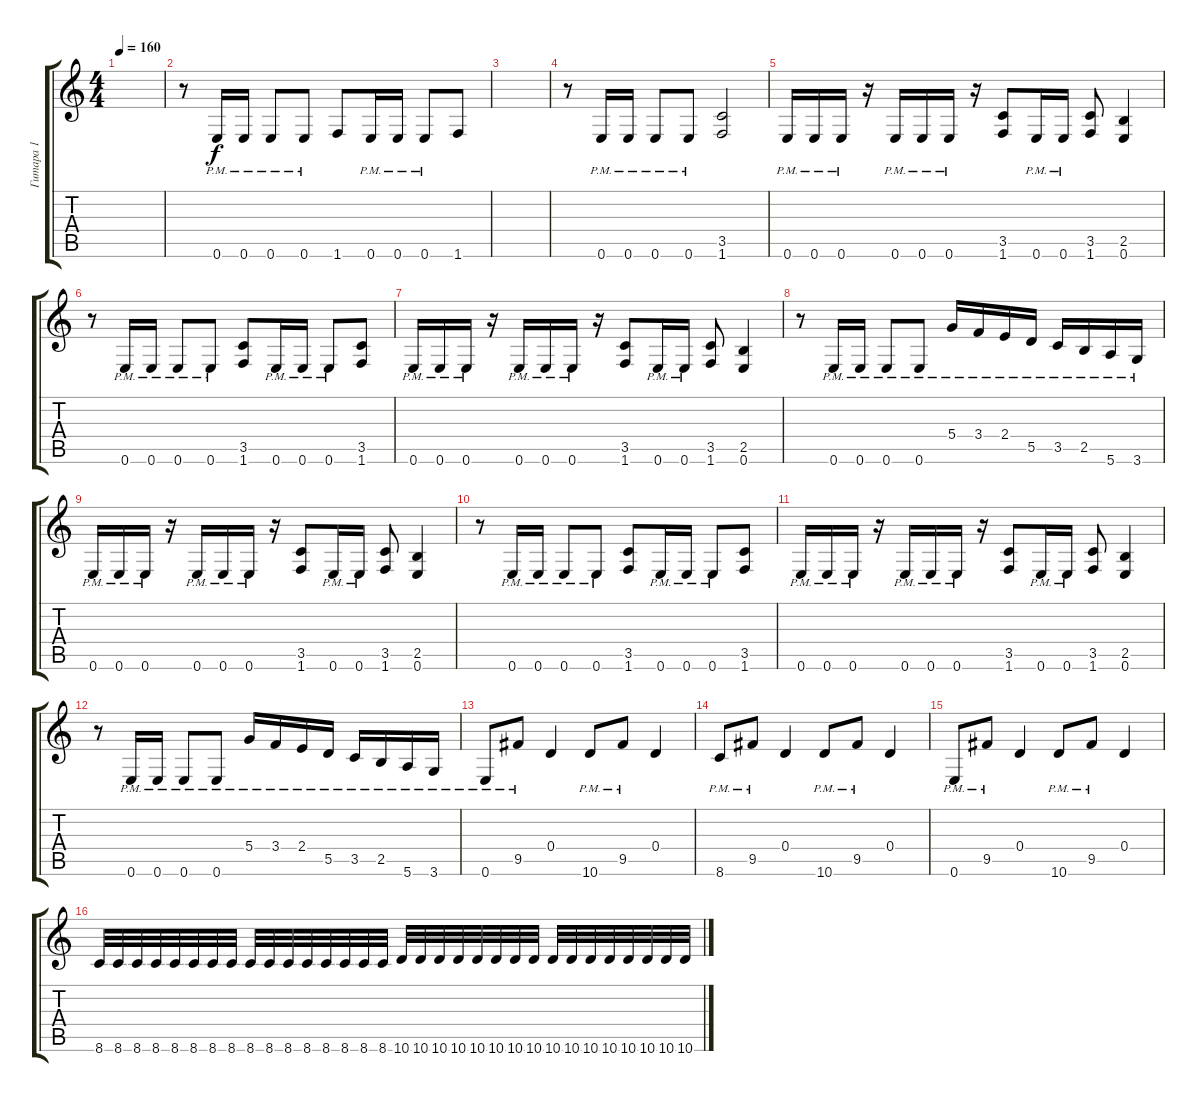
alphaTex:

\track ("Гитара 1" "Гитара 1") {instrument overdrivenguitar}
\staff {score tabs}
\tuning (E4 B3 G3 D3 A2 E2) {hide}
\ts (4 4)
\tempo 160
\clef g2
\ks c
|
r.8 0.6{pm}.16 0.6{pm}.16 0.6{pm}.8 0.6{pm}.8 1.6.8 0.6{pm}.16 0.6{pm}.16 0.6{pm}.8 1.6.8 |
|
r.8 0.6{pm}.16 0.6{pm}.16 0.6{pm}.8 0.6{pm}.8 (3.5 1.6).2 |
0.6{pm}.16 0.6{pm}.16 0.6{pm}.16 r.16 0.6{pm}.16 0.6{pm}.16 0.6{pm}.16 r.16 (3.5 1.6).8 0.6{pm}.16 0.6{pm}.16 (3.5 1.6).8 (2.5 0.6).4 |
r.8 0.6{pm}.16 0.6{pm}.16 0.6{pm}.8 0.6{pm}.8 (3.5 1.6).8 0.6{pm}.16 0.6{pm}.16 0.6{pm}.8 (3.5 1.6).8 |
0.6{pm}.16 0.6{pm}.16 0.6{pm}.16 r.16 0.6{pm}.16 0.6{pm}.16 0.6{pm}.16 r.16 (3.5 1.6).8 0.6{pm}.16 0.6{pm}.16 (3.5 1.6).8 (2.5 0.6).4 |
r.8 0.6{pm}.16 0.6{pm}.16 0.6{pm}.8 0.6{pm}.8 5.4{pm}.16 3.4{pm}.16 2.4{pm}.16 5.5{pm}.16 3.5{pm}.16 2.5{pm}.16 5.6{pm}.16 3.6{pm}.16 |
0.6{pm}.16 0.6{pm}.16 0.6{pm}.16 r.16 0.6{pm}.16 0.6{pm}.16 0.6{pm}.16 r.16 (3.5 1.6).8 0.6{pm}.16 0.6{pm}.16 (3.5 1.6).8 (2.5 0.6).4 |
r.8 0.6{pm}.16 0.6{pm}.16 0.6{pm}.8 0.6{pm}.8 (3.5 1.6).8 0.6{pm}.16 0.6{pm}.16 0.6{pm}.8 (3.5 1.6).8 |
0.6{pm}.16 0.6{pm}.16 0.6{pm}.16 r.16 0.6{pm}.16 0.6{pm}.16 0.6{pm}.16 r.16 (3.5 1.6).8 0.6{pm}.16 0.6{pm}.16 (3.5 1.6).8 (2.5 0.6).4 |
r.8 0.6{pm}.16 0.6{pm}.16 0.6{pm}.8 0.6{pm}.8 5.4{pm}.16 3.4{pm}.16 2.4{pm}.16 5.5{pm}.16 3.5{pm}.16 2.5{pm}.16 5.6{pm}.16 3.6{pm}.16 |
0.6{pm}.8 9.5{pm}.8 0.4.4 10.6{pm}.8 9.5{pm}.8 0.4.4 |
8.6{pm}.8 9.5{pm}.8 0.4.4 10.6{pm}.8 9.5{pm}.8 0.4.4 |
0.6{pm}.8 9.5{pm}.8 0.4.4 10.6{pm}.8 9.5{pm}.8 0.4.4 |
8.6.32 8.6.32 8.6.32 8.6.32 8.6.32 8.6.32 8.6.32 8.6.32 8.6.32 8.6.32 8.6.32 8.6.32 8.6.32 8.6.32 8.6.32 8.6.32 10.6.32 10.6.32 10.6.32 10.6.32 10.6.32 10.6.32 10.6.32 10.6.32 10.6.32 10.6.32 10.6.32 10.6.32 10.6.32 10.6.32 10.6.32 10.6.32
